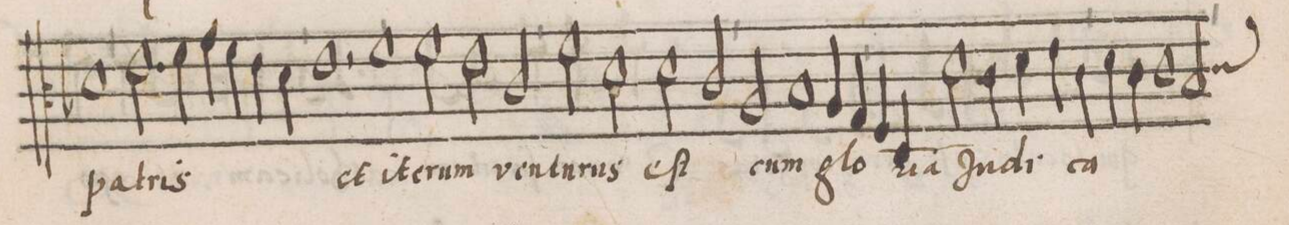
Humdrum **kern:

**kern	**text
*I"CANTVS	*
*clefC3	*
*k[b-]	*
*met()	*
*M2/1	*
1d	pa-
=105-	=105-
2.e\	-tris
4f\	.
4g\	.
4f\	.
4e\	.
4d\	.
=106-	=106-
1e	.
2r	.
1f	et
=107-	=107-
2f\	i-
2e\	-te-
2c/	-rum
=108-	=108-
2f\	ven-
2d\	-tu-
2d\	-rus
2c/	eſt
=109-	=109-
2A/	cum
1B-	.
4A/	glo-
4G/	.
=110-	=110-
4F/	-ri-
4D/	-a
2d\	Ju-
4c\	.
4d\	-di-
4e\	.
4c\	-ca-
=111-	=111-
4d\	.
4c\	.
1c	.
*custos:c	*
2B-/	.
=112-	=112-
*-	*-
